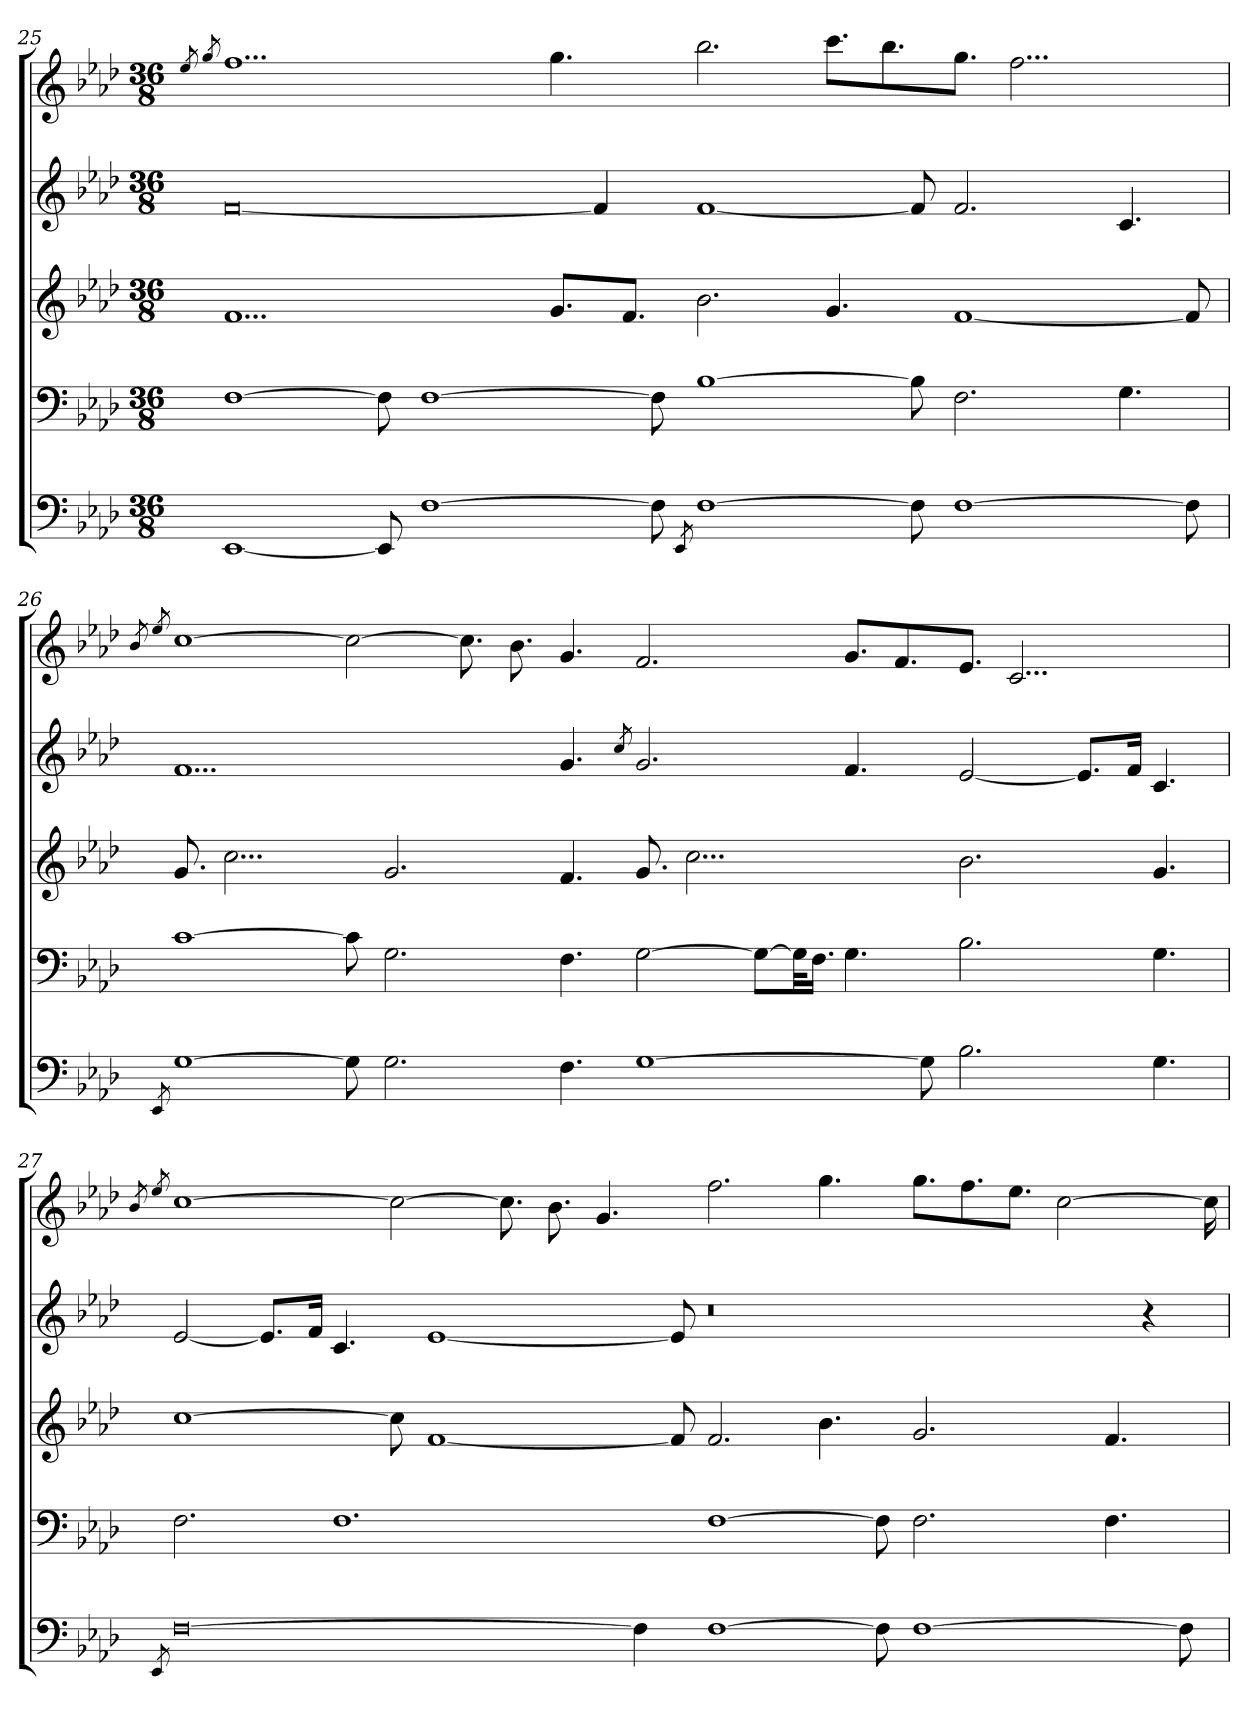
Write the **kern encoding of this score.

**kern	**kern	**kern	**kern	**kern
*part5	*part4	*part3	*part2	*part1
*staff5	*staff4	*staff3	*staff2	*staff1
*clefF4	*clefF4	*clefG2	*clefG2	*clefG2
*k[b-e-a-d-]	*k[b-e-a-d-]	*k[b-e-a-d-]	*k[b-e-a-d-]	*k[b-e-a-d-]
*M36/8	*M36/8	*M36/8	*M36/8	*M36/8
=25	=25	=25	=25	=25
.	.	.	.	8qee-
.	.	.	.	8qgg
[1EE-	[1F	1...f	[0f	1...ff
8EE-]	8F]	.	.	.
[1F	[1F	.	.	.
.	.	8.g/L	.	4.gg
.	.	.	4f]	.
.	.	8.f/J	.	.
8F]	8F]	.	.	.
8qEE-	.	.	.	.
[1F	[1B-	2.b-	[1f	2.bb-
.	.	4.g	.	8.ccc\L
.	.	.	.	8.bb-\
8F]	8B-]	.	8f]	.
[1F	2.F	[1f	2.f	8.gg\J
.	.	.	.	2...ff
.	4.G	.	4.c	.
8F]	.	8f]	.	.
=26	=26	=26	=26	=26
.	.	.	.	8qb-
8qEE-	.	.	.	8qee-
[1G	[1c	8.g	1...f	[1cc
.	.	2...cc	.	.
8G]	8c]	.	.	2cc_
2.G	2.G	2.g	.	.
.	.	.	.	8.cc]
.	.	.	.	8.b-
4.F	4.F	4.f	4.g	4.g
.	.	.	8qcc	.
[1G	[2G	8.g	2.g	2.f
.	.	2...cc	.	.
.	8G\L_	.	.	.
.	32G\KL]	.	.	.
.	16.F\JJ	.	.	.
.	4.G	.	4.f	8.g/L
.	.	.	.	8.f/
8G]	.	.	.	.
2.B-	2.B-	2.b-	[2e-	8.e-/J
.	.	.	.	2...c
.	.	.	8.e-/L]	.
.	.	.	16f/Jk	.
4.G	4.G	4.g	4.c	.
=27	=27	=27	=27	=27
.	.	.	.	8qb-
8qEE-	.	.	.	8qee-
[0F	2.F	[1cc	[2e-	[1cc
.	.	.	8.e-/L]	.
.	.	.	16f/Jk	.
.	1.F	.	4.c	.
.	.	8cc]	.	2cc_
.	.	[1f	[1e-	.
.	.	.	.	8.cc]
.	.	.	.	8.b-
.	.	.	.	4.g
4F]	.	.	.	.
.	.	8f]	8e-]	.
[1F	[1F	2.f	0r	2.ff
.	.	4.b-	.	4.gg
8F]	8F]	.	.	.
[1F	2.F	2.g	.	8.gg\L
.	.	.	.	8.ff\
.	.	.	.	8.ee-\J
.	.	.	.	[2cc
.	4.F	4.f	.	.
.	.	.	4r	.
8F]	.	.	.	.
.	.	.	.	16cc]
=	=	=	=	=
*-	*-	*-	*-	*-
